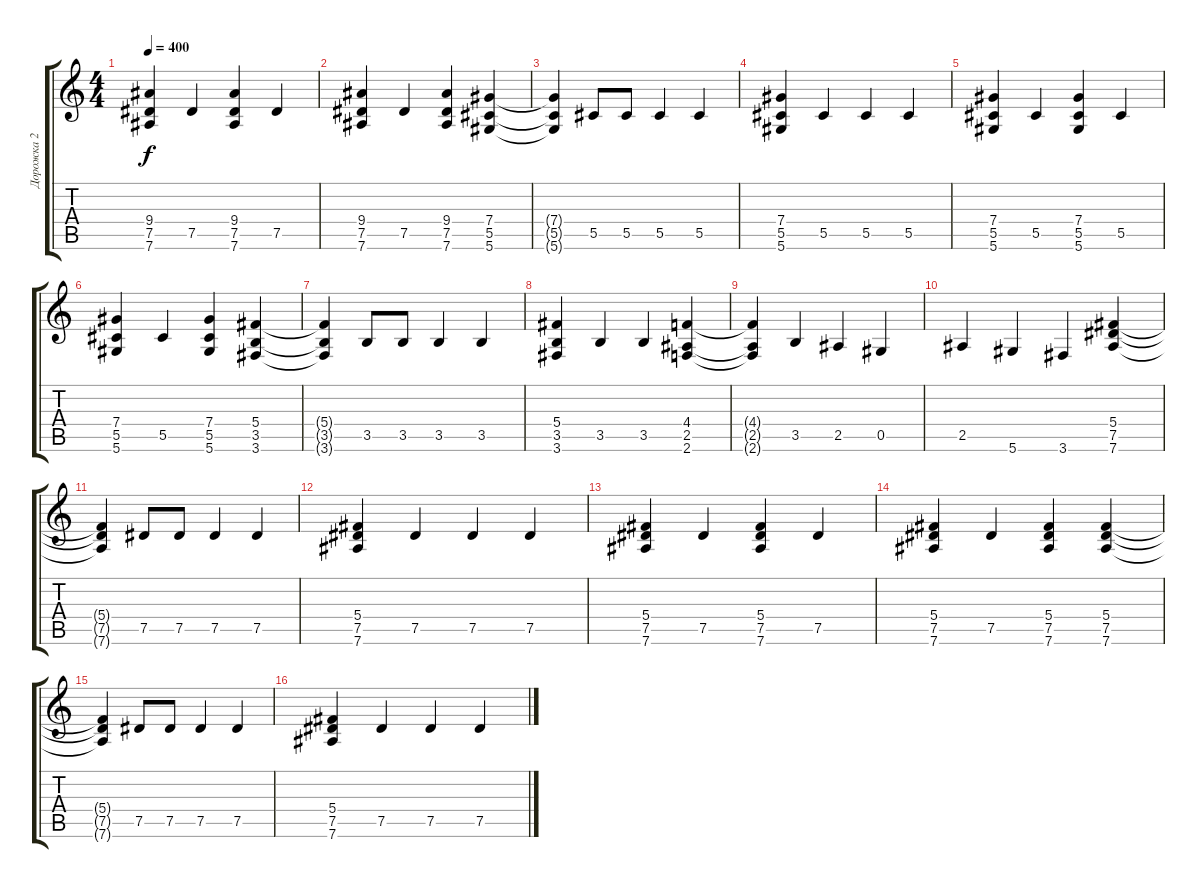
\track ("Дорожка 2" "Дорожка 2") {instrument overdrivenguitar}
\staff {score tabs}
\tuning (Eb4 Bb3 Gb3 Db3 Ab2 Eb2) {hide}
\ts (4 4)
\tempo 400
\clef g2
\ks c
(9.4 7.5 7.6).4{dy f} 7.5.4 (9.4 7.5 7.6).4 7.5.4 |
(9.4 7.5 7.6).4 7.5.4 (9.4 7.5 7.6).4 (7.4 5.5 5.6).4 |
(7.4{t} 5.5{t} 5.6{t}).4 5.5.8 5.5.8 5.5.4 5.5.4 |
(7.4 5.5 5.6).4 5.5.4 5.5.4 5.5.4 |
(7.4 5.5 5.6).4 5.5.4 (7.4 5.5 5.6).4 5.5.4 |
(7.4 5.5 5.6).4 5.5.4 (7.4 5.5 5.6).4 (5.4 3.5 3.6).4 |
(5.4{t} 3.5{t} 3.6{t}).4 3.5.8 3.5.8 3.5.4 3.5.4 |
(5.4 3.5 3.6).4 3.5.4 3.5.4 (4.4 2.5 2.6).4 |
(4.4{t} 2.5{t} 2.6{t}).4 3.5.4 2.5.4 0.5.4 |
2.5.4 5.6.4 3.6.4 (5.4 7.5 7.6).4 |
(5.4{t} 7.5{t} 7.6{t}).4 7.5.8 7.5.8 7.5.4 7.5.4 |
(5.4 7.5 7.6).4 7.5.4 7.5.4 7.5.4 |
(5.4 7.5 7.6).4 7.5.4 (5.4 7.5 7.6).4 7.5.4 |
(5.4 7.5 7.6).4 7.5.4 (5.4 7.5 7.6).4 (5.4 7.5 7.6).4 |
(5.4{t} 7.5{t} 7.6{t}).4 7.5.8 7.5.8 7.5.4 7.5.4 |
(5.4 7.5 7.6).4 7.5.4 7.5.4 7.5.4
